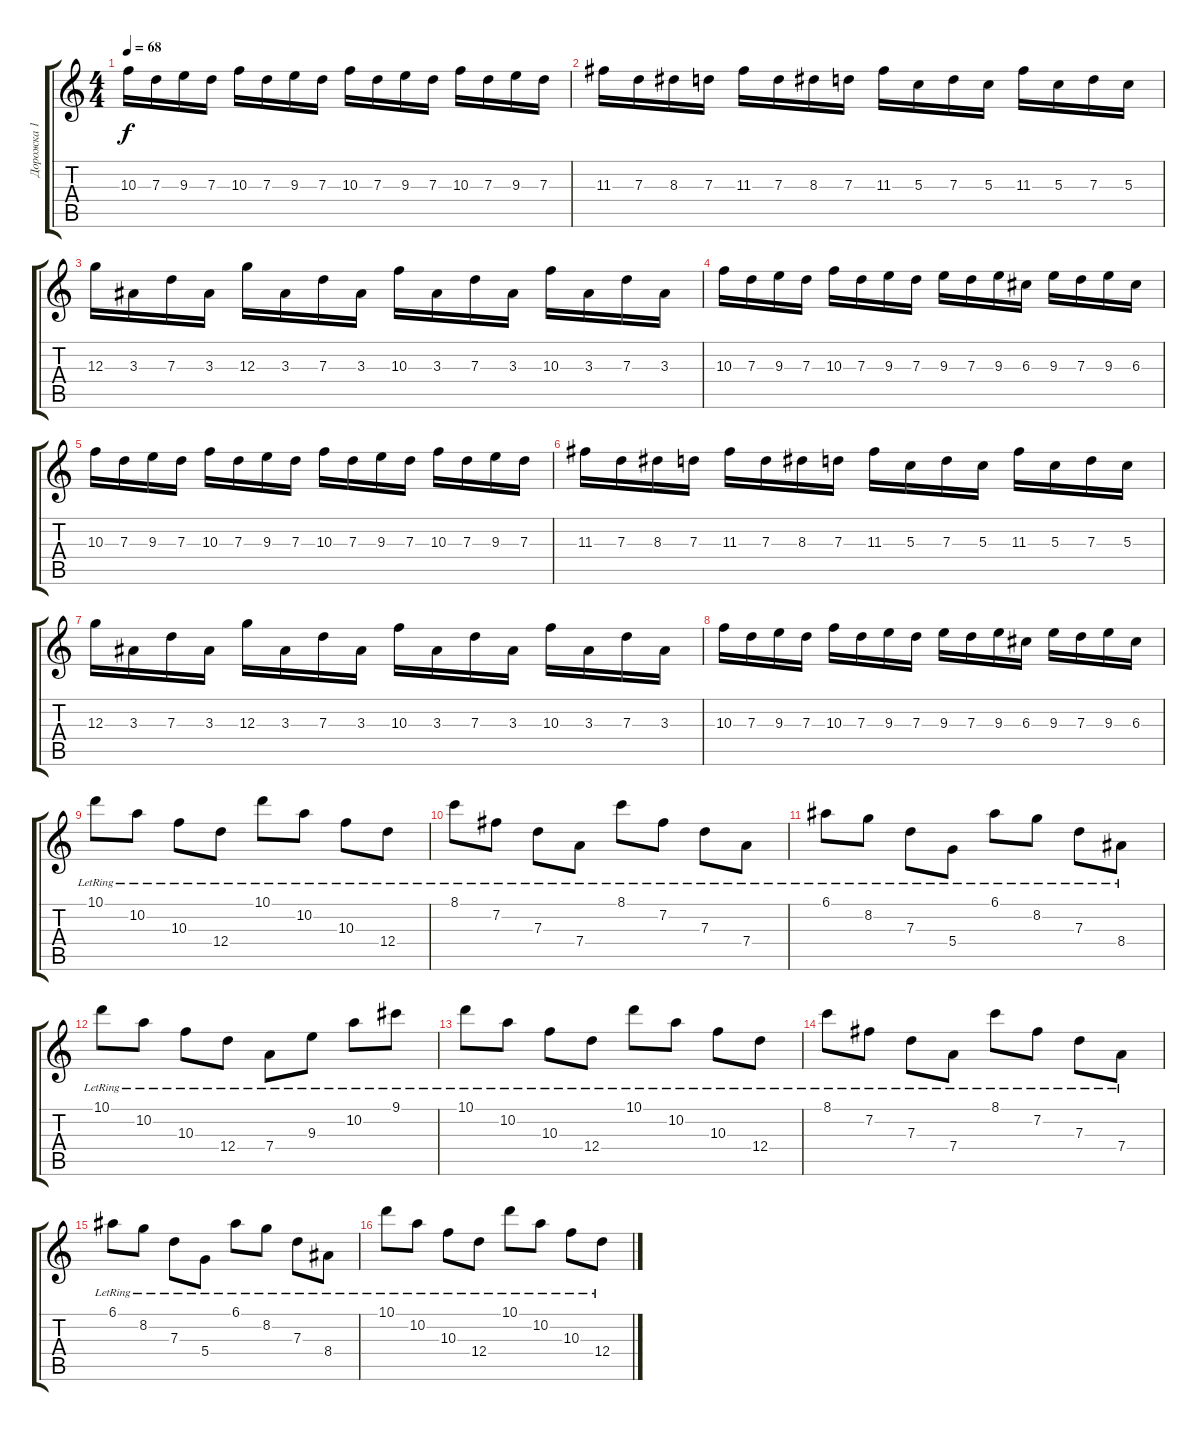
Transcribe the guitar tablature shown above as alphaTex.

\track ("Дорожка 1" "Дорожка 1") {instrument electricguitarjazz}
\staff {score tabs}
\tuning (E4 B3 G3 D3 A2 E2) {hide}
\ts (4 4)
\tempo 68
\clef g2
\ks c
10.3.16{dy f} 7.3.16 9.3.16 7.3.16 10.3.16 7.3.16 9.3.16 7.3.16 10.3.16 7.3.16 9.3.16 7.3.16 10.3.16 7.3.16 9.3.16 7.3.16 |
11.3.16 7.3.16 8.3.16 7.3.16 11.3.16 7.3.16 8.3.16 7.3.16 11.3.16 5.3.16 7.3.16 5.3.16 11.3.16 5.3.16 7.3.16 5.3.16 |
12.3.16 3.3.16 7.3.16 3.3.16 12.3.16 3.3.16 7.3.16 3.3.16 10.3.16 3.3.16 7.3.16 3.3.16 10.3.16 3.3.16 7.3.16 3.3.16 |
10.3.16 7.3.16 9.3.16 7.3.16 10.3.16 7.3.16 9.3.16 7.3.16 9.3.16 7.3.16 9.3.16 6.3.16 9.3.16 7.3.16 9.3.16 6.3.16 |
10.3.16 7.3.16 9.3.16 7.3.16 10.3.16 7.3.16 9.3.16 7.3.16 10.3.16 7.3.16 9.3.16 7.3.16 10.3.16 7.3.16 9.3.16 7.3.16 |
11.3.16 7.3.16 8.3.16 7.3.16 11.3.16 7.3.16 8.3.16 7.3.16 11.3.16 5.3.16 7.3.16 5.3.16 11.3.16 5.3.16 7.3.16 5.3.16 |
12.3.16 3.3.16 7.3.16 3.3.16 12.3.16 3.3.16 7.3.16 3.3.16 10.3.16 3.3.16 7.3.16 3.3.16 10.3.16 3.3.16 7.3.16 3.3.16 |
10.3.16 7.3.16 9.3.16 7.3.16 10.3.16 7.3.16 9.3.16 7.3.16 9.3.16 7.3.16 9.3.16 6.3.16 9.3.16 7.3.16 9.3.16 6.3.16 |
10.1{lr}.8 10.2{lr}.8 10.3{lr}.8 12.4{lr}.8 10.1{lr}.8 10.2{lr}.8 10.3{lr}.8 12.4{lr}.8 |
8.1{lr}.8 7.2{lr}.8 7.3{lr}.8 7.4{lr}.8 8.1{lr}.8 7.2{lr}.8 7.3{lr}.8 7.4{lr}.8 |
6.1{lr}.8 8.2{lr}.8 7.3{lr}.8 5.4{lr}.8 6.1{lr}.8 8.2{lr}.8 7.3{lr}.8 8.4{lr}.8 |
10.1{lr}.8 10.2{lr}.8 10.3{lr}.8 12.4{lr}.8 7.4{lr}.8 9.3{lr}.8 10.2{lr}.8 9.1{lr}.8 |
10.1{lr}.8 10.2{lr}.8 10.3{lr}.8 12.4{lr}.8 10.1{lr}.8 10.2{lr}.8 10.3{lr}.8 12.4{lr}.8 |
8.1{lr}.8 7.2{lr}.8 7.3{lr}.8 7.4{lr}.8 8.1{lr}.8 7.2{lr}.8 7.3{lr}.8 7.4{lr}.8 |
6.1{lr}.8 8.2{lr}.8 7.3{lr}.8 5.4{lr}.8 6.1{lr}.8 8.2{lr}.8 7.3{lr}.8 8.4{lr}.8 |
10.1{lr}.8 10.2{lr}.8 10.3{lr}.8 12.4{lr}.8 10.1{lr}.8 10.2{lr}.8 10.3{lr}.8 12.4{lr}.8
